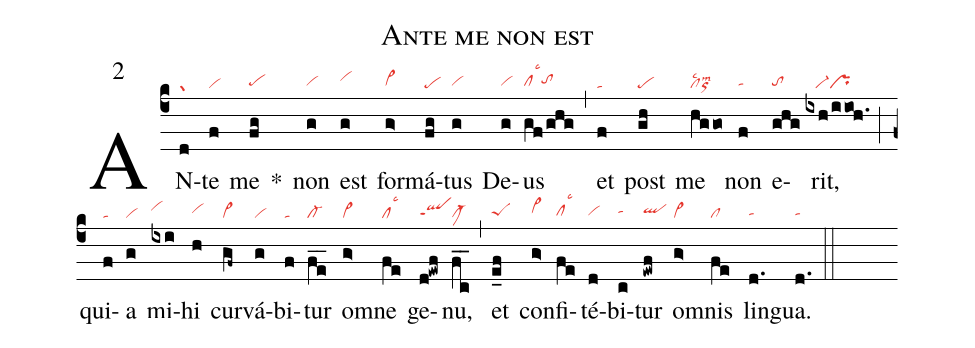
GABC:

name: Ante me non est;
mode: 2;
nabc-lines: 1;
%%
(c4)
AN(d|gr)te(f|vi) me(fg|pehg) *()
non(g|vihg) est(g|vihi) for(g>|vi>hg)má(fg|pe)tus(g|vihg) De(g|vihg)us(gf/ghg|clhglsc3tohh) (,)
et(f|ta) post(gh|pe) me(hggo|cllsc2orlsm2) non(f|tahg) e(ghg|tohg)rit,(ixh/iio!h.|///vi-pr) (;)
qui(f|ta)a(g|vi) mi(ixi|vihi)hi(h|vihh) cur(gf~|vi>)vá(g|vi)bi(f|ta)tur(fe__|cl-) om(g>|vi>)ne(fe|cllsc3) ge(d!ewf|qlhgppt1)nu,(fc__|clM-) (,)
et(e_f|peShg) con(g>|vi>hh)fi(fe|clhglsc3)té(d|vihg)bi(c|tahh)tur(ewf|qlhh) om(g>|vi>)nis(fe|cl) lin(d.|tahg)gua.(d.|tahg) (::)
